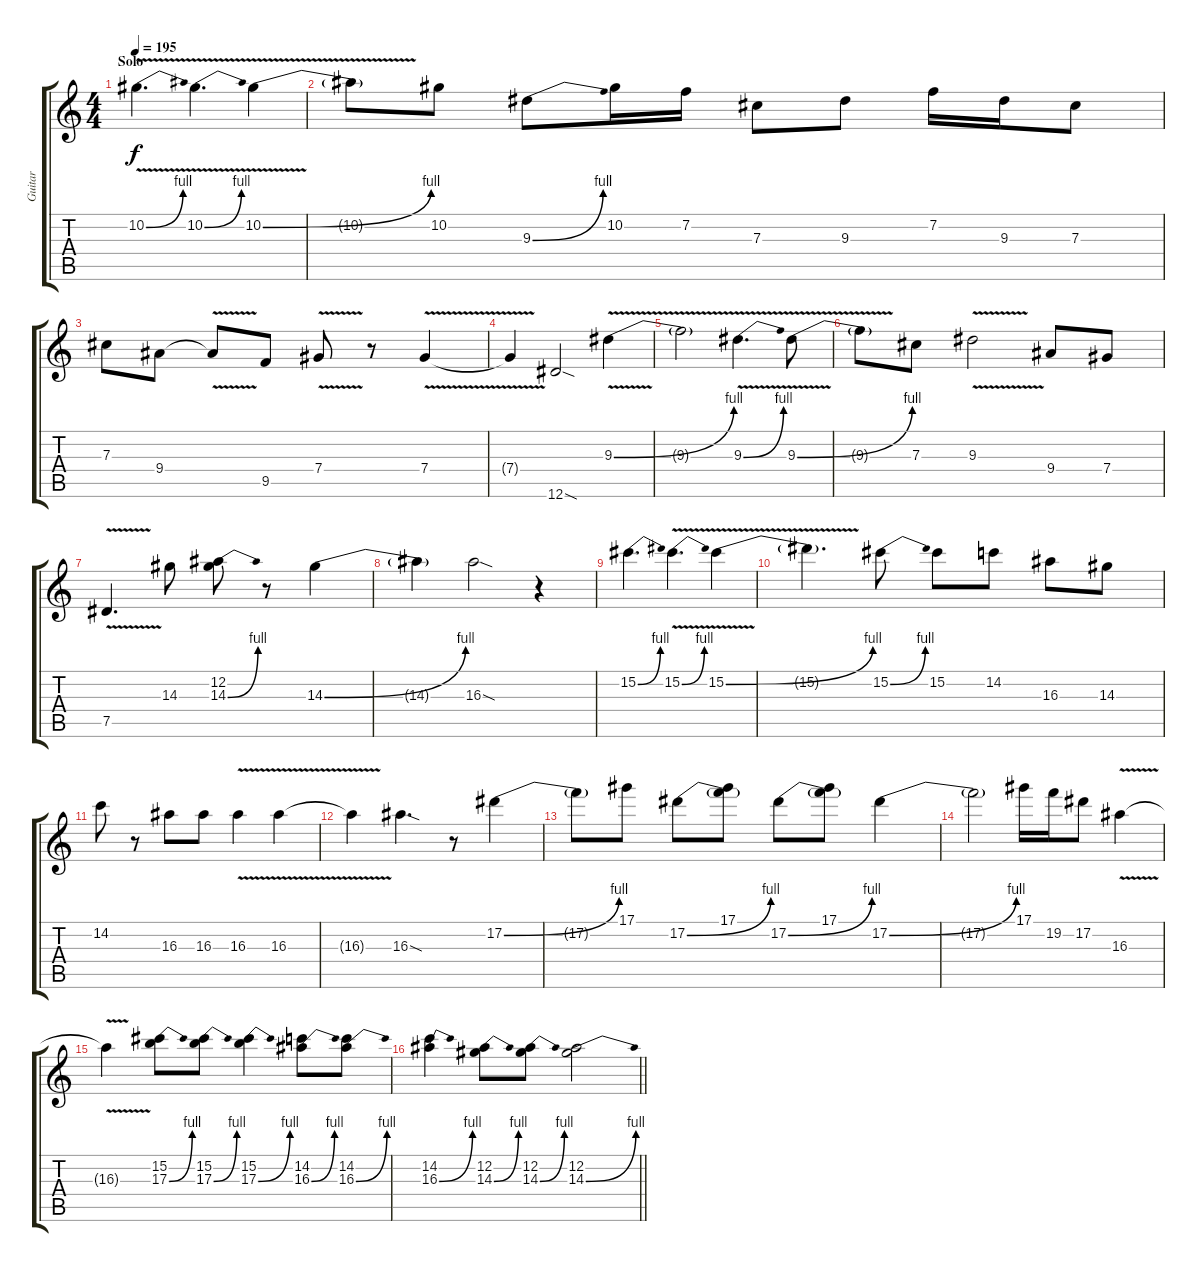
\track ("Guitar" "Guitar") {instrument distortionguitar}
\staff {score tabs}
\tuning (Eb4 Bb3 Gb3 Db3 Ab2 Eb2) {hide}
\ts (4 4)
\section ("" "Solo")
\tempo 195
\clef g2
\ks c
10.2{be (bend 0 0 60 4) v}.4{d dy f} 10.2{be (bend 0 0 60 4) v}.4{d} 10.2{be (bend 0 0 60 4) v}.4 |
10.2{t}.8 10.2.8 9.3{be (bend 0 0 60 4)}.8 10.2.16 7.2.16 7.3.8 9.3.8 7.2.16 9.3.16 7.3.8 |
7.3.8 9.4.8 9.4{v t}.8 9.5.8 7.4{v}.8 r.8 7.4{v}.4 |
7.4{t}.4 12.6{sod}.2 9.3{be (bend 0 0 60 4) v}.4 |
9.3{t}.2 9.3{be (bend 0 0 60 4) v}.4{d} 9.3{be (bend 0 0 60 4) v}.8 |
9.3{t}.8 7.3.8 9.3{v}.2 9.4.8 7.4.8 |
7.5{v}.4{d} 14.3.8 (12.2 14.3{be (bend 0 0 60 4)}).8 r.8 14.3{be (bend 0 0 60 4)}.4 |
14.3{t}.4 16.3{sod}.2 r.4 |
15.2{be (bend 0 0 60 4)}.4{d} 15.2{be (bend 0 0 60 4) v}.4{d} 15.2{be (bend 0 0 60 4) v}.4 |
15.2{t}.4{d} 15.2{be (bend 0 0 60 4)}.8 15.2.8 14.2.8 16.3.8 14.3.8 |
14.2.8 r.8 16.3.8 16.3.8 16.3{v}.4 16.3{v}.4 |
16.3{t}.4 16.3{sod}.4{d} r.8 17.2{be (bend 0 0 60 4)}.4 |
17.2{t}.8 17.1.8 17.2{be (bend 0 0 60 4)}.8 (17.1 17.2{t}).8 17.2{be (bend 0 0 60 4)}.8 (17.1 17.2{t}).8 17.2{be (bend 0 0 60 4)}.4 |
17.2{t}.2 17.1.16 19.2.16 17.2.8 16.3{v}.4 |
16.3{t}.4 (15.2 17.3{be (bend 0 0 60 4)}).8 (15.2 17.3{be (bend 0 0 60 4)}).8 (15.2 17.3{be (bend 0 0 60 4)}).4 (14.2 16.3{be (bend 0 0 60 4)}).8 (14.2 16.3{be (bend 0 0 60 4)}).8 |
\barLineRight lightlight
(14.2 16.3{be (bend 0 0 60 4)}).4 (12.2 14.3{be (bend 0 0 60 4)}).8 (12.2 14.3{be (bend 0 0 60 4)}).8 (12.2 14.3{be (bend 0 0 60 4)}).2
